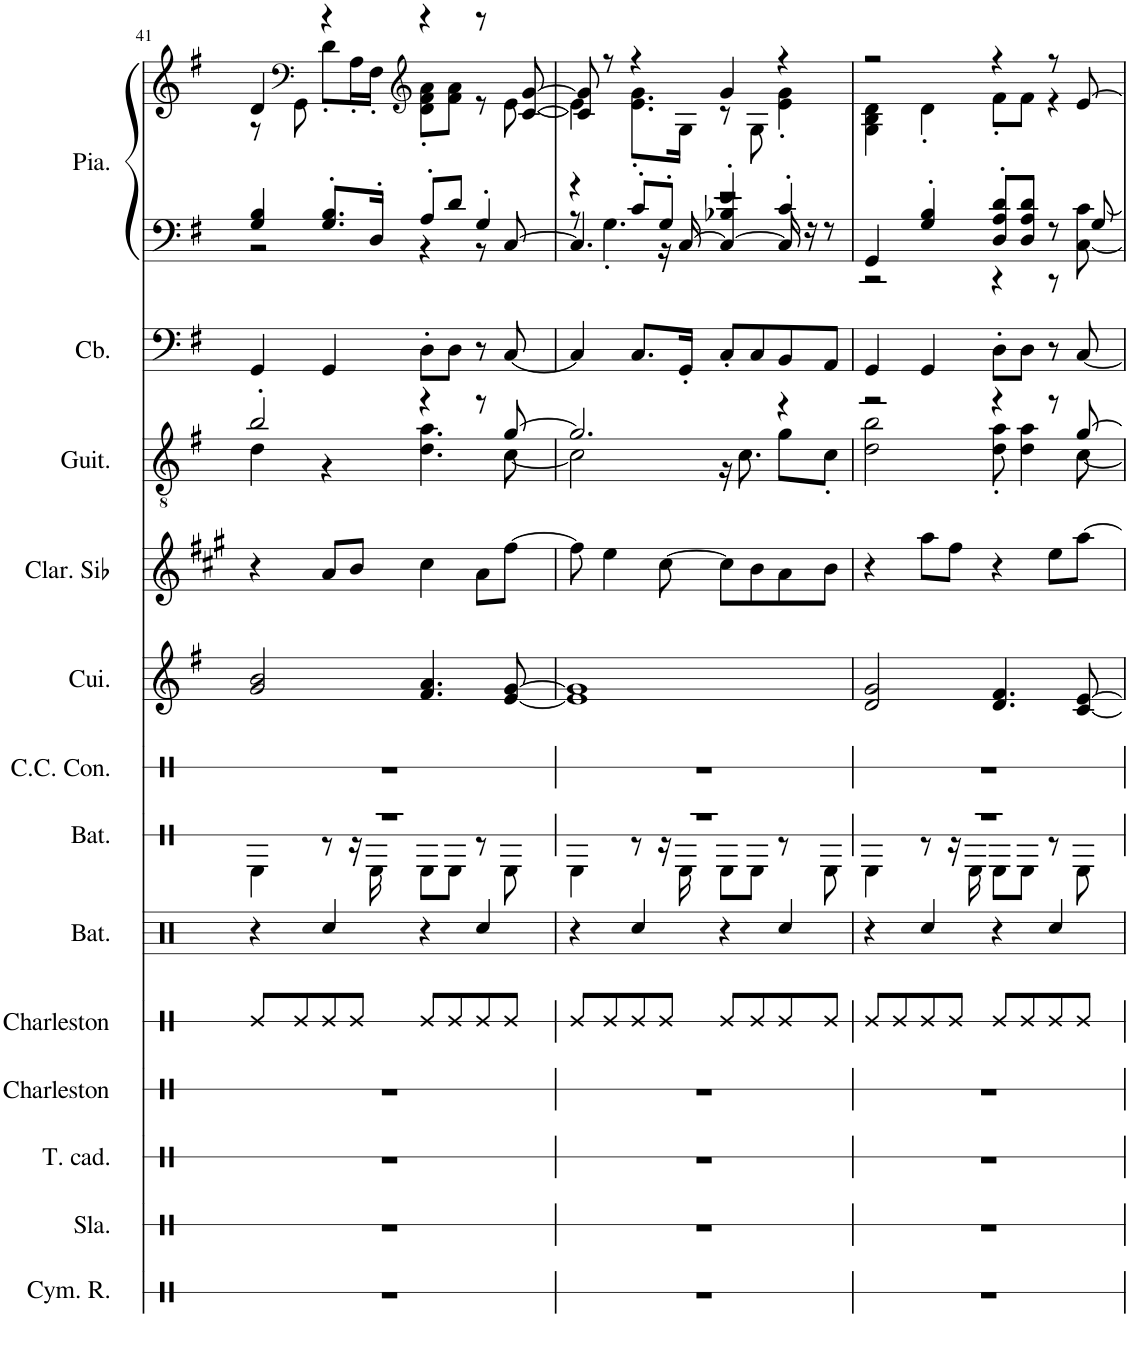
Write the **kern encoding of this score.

**kern	**kern	**kern	**kern	**kern	**kern	**kern	**kern	**kern	**kern	**kern	**kern	**kern	**kern
*part13	*part12	*part11	*part10	*part9	*part8	*part7	*part6	*part5	*part4	*part3	*part2	*part1	*part1
*staff14	*staff13	*staff12	*staff11	*staff10	*staff9	*staff8	*staff7	*staff6	*staff5	*staff4	*staff3	*staff2	*staff1
*I"Cymbale ride, RIDE CYMB	*I"Slap, LOW TOM	*I"Tambour sur cadre, MID TOM	*I"Charleston, OPEN HIHAT	*I"Charleston, CLOSED H.H	*I"Batterie, SNARE DRUM	*I"Batterie	*I"Caisse claire de concert, SEASHORE	*I"Cuivres, BRASS 1	*I"Clarinette en Sib	*I"Guitare acoustique, STEEL GTR	*I"Contrebasse, ACOU BASS	*I"Piano, A.PIANO 1	*
*I'Cym. R.	*I'Sla.	*I'T. cad.	*I'Charleston	*I'Charleston	*I'Bat.	*I'Bat.	*I'C.C. Con.	*I'Cui.	*I'Clar. Sib	*I'Guit.	*I'Cb.	*I'Pia.	*
!!LO:PB:g=z
*clefX	*clefX	*clefX	*clefX	*clefX	*clefX	*clefX	*clefX	*clefG2	*clefG2	*clefGv2	*clefF4	*clefG2	*clefF4
*	*	*	*	*	*	*	*	*	*Trd1c2	*	*Trd7c12	*	*
*k[]	*k[]	*k[]	*k[]	*k[]	*k[]	*k[]	*k[f#]	*k[f#]	*k[f#c#g#]	*k[f#]	*k[f#]	*k[f#]	*k[f#]
*M4/4	*M4/4	*M4/4	*M4/4	*M4/4	*M4/4	*M4/4	*M4/4	*M4/4	*M4/4	*M4/4	*M4/4	*M4/4	*M4/4
=41	=41	=41	=41	=41	=41	=41	=41	=41	=41	=41	=41	=41	=41
*	*	*	*	*	*	*^	*	*	*	*^	*	*^	*^
1r	1r	1r	1r	8Re/L	4r	1r	4RE\	1r	2g/ 2b/	4r	2b'/	4d\	4GG/	4G/ 4B/	2r	4d/	8r
*	*	*	*	*	*	*	*	*	*	*	*	*	*	*	*	*clefF4	*
.	.	.	.	8Re/	.	.	.	.	.	.	.	.	.	.	.	.	8GG\
.	.	.	.	8Re/	4Rcc/	.	8r	.	.	8a/L	.	4r	4GG/	8.G/' 8.B/'L	.	4r	8d'\L
.	.	.	.	8Re/J	.	.	16r	.	.	8b/J	.	.	.	.	.	.	16A'\L
.	.	.	.	.	.	.	16RE\	.	.	.	.	.	.	16D'/Jk	.	.	16F#'\JJ
*	*	*	*	*	*	*	*	*	*	*	*	*	*	*	*	*clefG2	*
.	.	.	.	8Re/L	4r	.	8RE\L	.	4.f#/ 4.a/	4cc#\	4r	4.d\ 4.a\	8D'\L	8A'/L	4r	4r	8d\' 8f#\' 8a\'L
.	.	.	.	8Re/	.	.	8RE\J	.	.	.	.	.	8D\J	8d/J	.	.	8f#\ 8a\J
.	.	.	.	8Re/	4Rcc/	.	8r	.	.	8a\L	8r	.	8r	4G'/	8r	8r	8r
.	.	.	.	8Re/J	.	.	8RE\	.	[8e/ [8g/	[8ff#\J	[8g/	[8c\	[8C/	.	[8C/	[8c/ [8g/	[8e\
=42	=42	=42	=42	=42	=42	=42	=42	=42	=42	=42	=42	=42	=42	=42	=42	=42	=42
*	*	*	*	*	*	*	*	*	*	*	*	*	*	*	*^	*	*
1r	1r	1r	1r	8Re/L	4r	1r	4RE\	1r	1e] 1g]	8ff#\]	2.g/]	2c\]	4C/]	4r	8r	4.C/]	8c/] 8g/]	4e\]
.	.	.	.	8Re/	.	.	.	.	.	4ee\	.	.	.	.	4.G'\	.	8r	.
.	.	.	.	8Re/	4Rcc/	.	8r	.	.	.	.	.	8.C/L	8c'/L	.	.	4r	8.e\' 8.g\'L
.	.	.	.	8Re/J	.	.	16r	.	.	[8cc#\	.	.	.	8G'/J	.	16r	.	.
.	.	.	.	.	.	.	16RE\	.	.	.	.	.	16GG'/Jk	.	.	[16C/	.	16G\Jk
.	.	.	.	8Re/L	4r	.	8RE\L	.	.	8cc#\L]	.	16r	8C'/L	4B-X/' 4e/'	2r	4C/_	4g/	8r
.	.	.	.	.	.	.	.	.	.	.	.	8.c\	.	.	.	.	.	.
.	.	.	.	8Re/	.	.	8RE\J	.	.	8b\	.	.	8C/	.	.	.	.	8G\
.	.	.	.	8Re/	4Rcc/	.	8r	.	.	8a\	4r	8g\L	8BB/	4c'/	.	16C/]	4r	4e\' 4g\'
.	.	.	.	.	.	.	.	.	.	.	.	.	.	.	.	16r	.	.
.	.	.	.	8Re/J	.	.	8RE\	.	.	8b\J	.	8c'\J	8AA/J	.	.	8r	.	.
*	*	*	*	*	*	*	*	*	*	*	*	*	*	*	*v	*v	*	*
=43	=43	=43	=43	=43	=43	=43	=43	=43	=43	=43	=43	=43	=43	=43	=43	=43	=43
1r	1r	1r	1r	8Re/L	4r	1r	4RE\	1r	2d/ 2g/	4r	2r	2d\ 2b\	4GG/	4GG/	2r	2r	4G\ 4B\ 4d\
.	.	.	.	8Re/	.	.	.	.	.	.	.	.	.	.	.	.	.
.	.	.	.	8Re/	4Rcc/	.	8r	.	.	8aa\L	.	.	4GG/	4G/' 4B/'	.	.	4d'\
.	.	.	.	8Re/J	.	.	16r	.	.	8ff#\J	.	.	.	.	.	.	.
.	.	.	.	.	.	.	16RE\	.	.	.	.	.	.	.	.	.	.
.	.	.	.	8Re/L	4r	.	8RE\L	.	4.d/ 4.f#/	4r	4r	8d\' 8a\'	8D'\L	8D/' 8A/' 8d/'L	4r	4r	8f#'\L
.	.	.	.	8Re/	.	.	8RE\J	.	.	.	.	4d\ 4a\	8D\J	8D/ 8A/ 8d/J	.	.	8f#\J
.	.	.	.	8Re/	4Rcc/	.	8r	.	.	8ee\L	8r	.	8r	8r	8r	8r	4r
.	.	.	.	8Re/J	.	.	8RE\	.	[8c/ [8e/	[8aa\J	[8g/	[8c\	[8C/	8G/	[8C\ [8c\	[8e/	.
*	*	*	*	*	*	*	*	*	*	*	*	*	*	*v	*v	*	*
*	*	*	*	*	*	*v	*v	*	*	*	*v	*v	*	*	*v	*v
=	=	=	=	=	=	=	=	=	=	=	=	=	=
*-	*-	*-	*-	*-	*-	*-	*-	*-	*-	*-	*-	*-	*-
